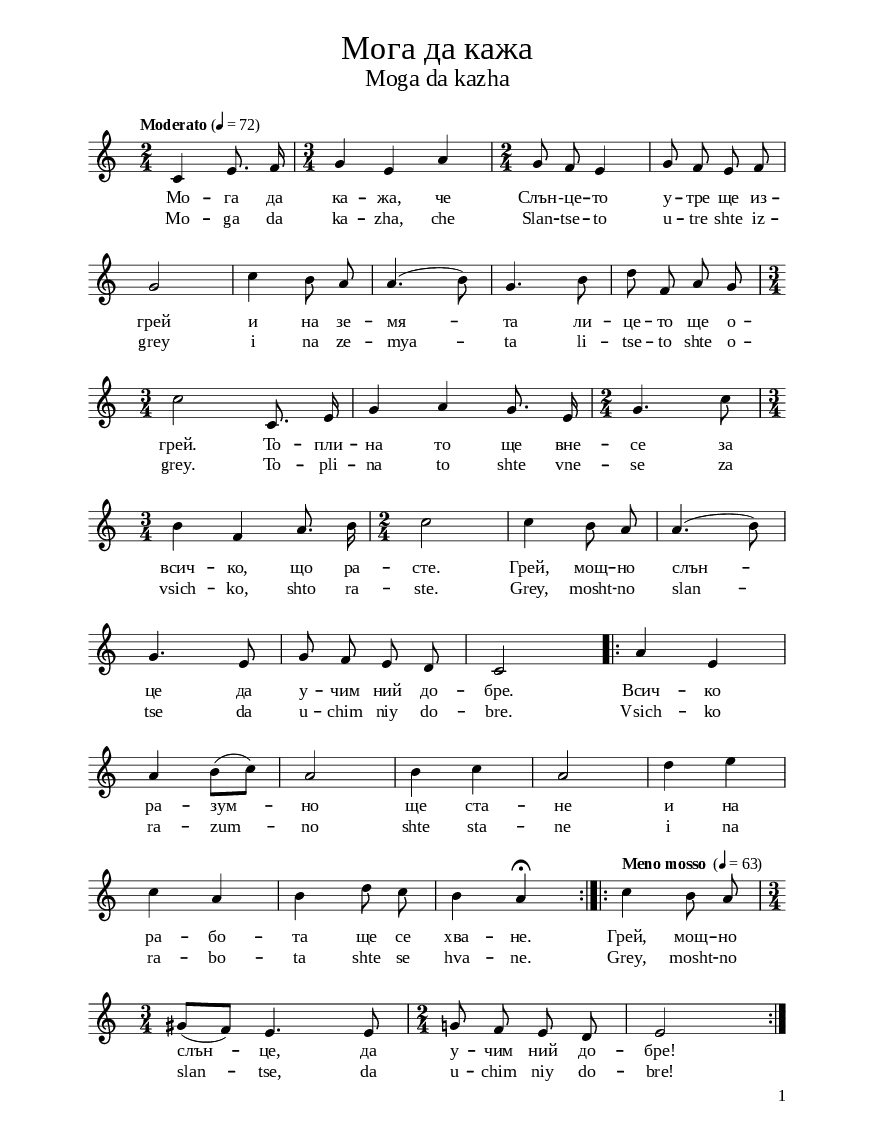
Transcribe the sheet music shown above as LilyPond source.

\version "2.24.1"

% include paper part and global functions
\include "include/globals.ily"

\bookpart {
  \label #'ref108
  \tocItem \markup "Мога да кажа – Moga da kazha "
  \include "include/bookpart-paper.ily"
  \score {
    \include "include/score-layout.ily"


    \new Voice \relative c' {
      \clef treble
      \key c \major
      \time 2/4
      \tempoFunc "Moderato" 4 "72"

      \autoBeamOff
      c4 e8. f16 |\time 3/4  g4 e  a4 |\time 2/4  g8 f8 e4 |  g8 f e f | \break

      g2 | c4 b8 a8 | a4. (b8) | g4. b8 | d8 f, a g | \break


      \time 3/4 c2 c,8. e16 | g4 a g8. e16 | \time 2/4 g4. c8 | \break

      \time 3/4  b4  f4  a8.  b16 | \time 2/4  | c2 | c4  b8  a8 | a4. (  b8 ) \break |

      g4.  e8 |  g8  f8  e8  d8 | c2
      | \bar ".|:"  \key a \minor a'4  e4 \break |
      a4  b8 ( [  c8 ) ] | a2 | b4  c4 | a2 | d4  e4 \break |
      c4  a4 | b4  d8  c8 | b4  a4 ^\fermata


      \tempoFunc "Meno mosso " 4 "63"| \bar ":|.|:" c4  b8  a8 \break |

      \time 3/4  | gis8 ( [  f8 ) ]  e4.  e8 | \time 2/4  | g!8  f8  e8  d8 | e2
      \bar ":|."

    }

    \addlyrics {
      Мо -- га да ка -- жа,

      че Слън -- "-це" -- то у -- тре ще из -- грей

      и на зе -- мя -- та ли -- це -- то ще о -- грей.

      То -- пли -- на то ще вне -- се

      за всич -- ко, що ра -- сте.

      Грей, мощ -- но слън -- це

      да у -- чим ний до -- бре.

      Всич -- ко ра  -- зум  -- но ще

      ста  -- не и на ра  -- бо  -- та ще

      се хва  -- не. Грей, мощ  -- но слън

      -- це, да у  -- чим ний до  --
      бре!
    }
    \addlyrics {
      Mo -- ga da ka -- zha,

      che Slan -- tse -- to u -- tre shte iz -- grey

      i na ze -- mya -- ta li -- tse -- to shte o -- grey.

      To -- pli -- na to shte vne -- se

      za vsich -- ko, shto ra -- ste.

      Grey, mosht -- no slan -- tse

      da u -- chim niy do -- bre.

      Vsich -- ko ra  -- zum  -- no shte

      sta  -- ne i na ra  -- bo  -- ta shte

      se hva  -- ne. Grey, mosht  -- no slan

      -- tse, da u  -- chim niy do  --
      bre!
    }

    \header {
      title = \titleFunc "Мога да кажа" "Moga da kazha"
    }

    \midi{}

  } % score

  %\markup \dc-one "D.C. al Fine"
  %

  % include foreign translation(s) of the song

  %\pageBreak
  \version "2.24.1"

\markup \fill-line { \fontsize #deTitleFontSize "Ich kann sagen" }
\markup \null
\markup \null
\markup \fontsize #deCoupletFontSize {
  \hspace #10
  \override #`(baseline-skip . ,deCoupletBaselineSkip)

  \column {
    \line { " " Ich kann sagen,  dass die Sonne morgen aufgehen }

    \line { " " und das Antlitz der Erde erleuchten wird.}

    \line { " " Ihre Wärme wird sie allem spenden, was wächst.}

    \line { " " Strahle, mächtige Sonne, damit wir gut lernen!}
    \line { " " }

    \line { " " Alles Vernünftbegabte wird sich erheben}

    \line { " " und sich an die Arbeit machen. }

    \line { " " Strahle, mächtige Sonne, damit wir gut lernen!}
    \line { " " }

    \line { " " Alles Vernünftbegabte wird sich erheben}

    \line { " " und sich an die Arbeit machen.}

    \line { " " Strahle, mächtige Sonne, damit wir gut lernen! }


  }


}


} % bookpart
